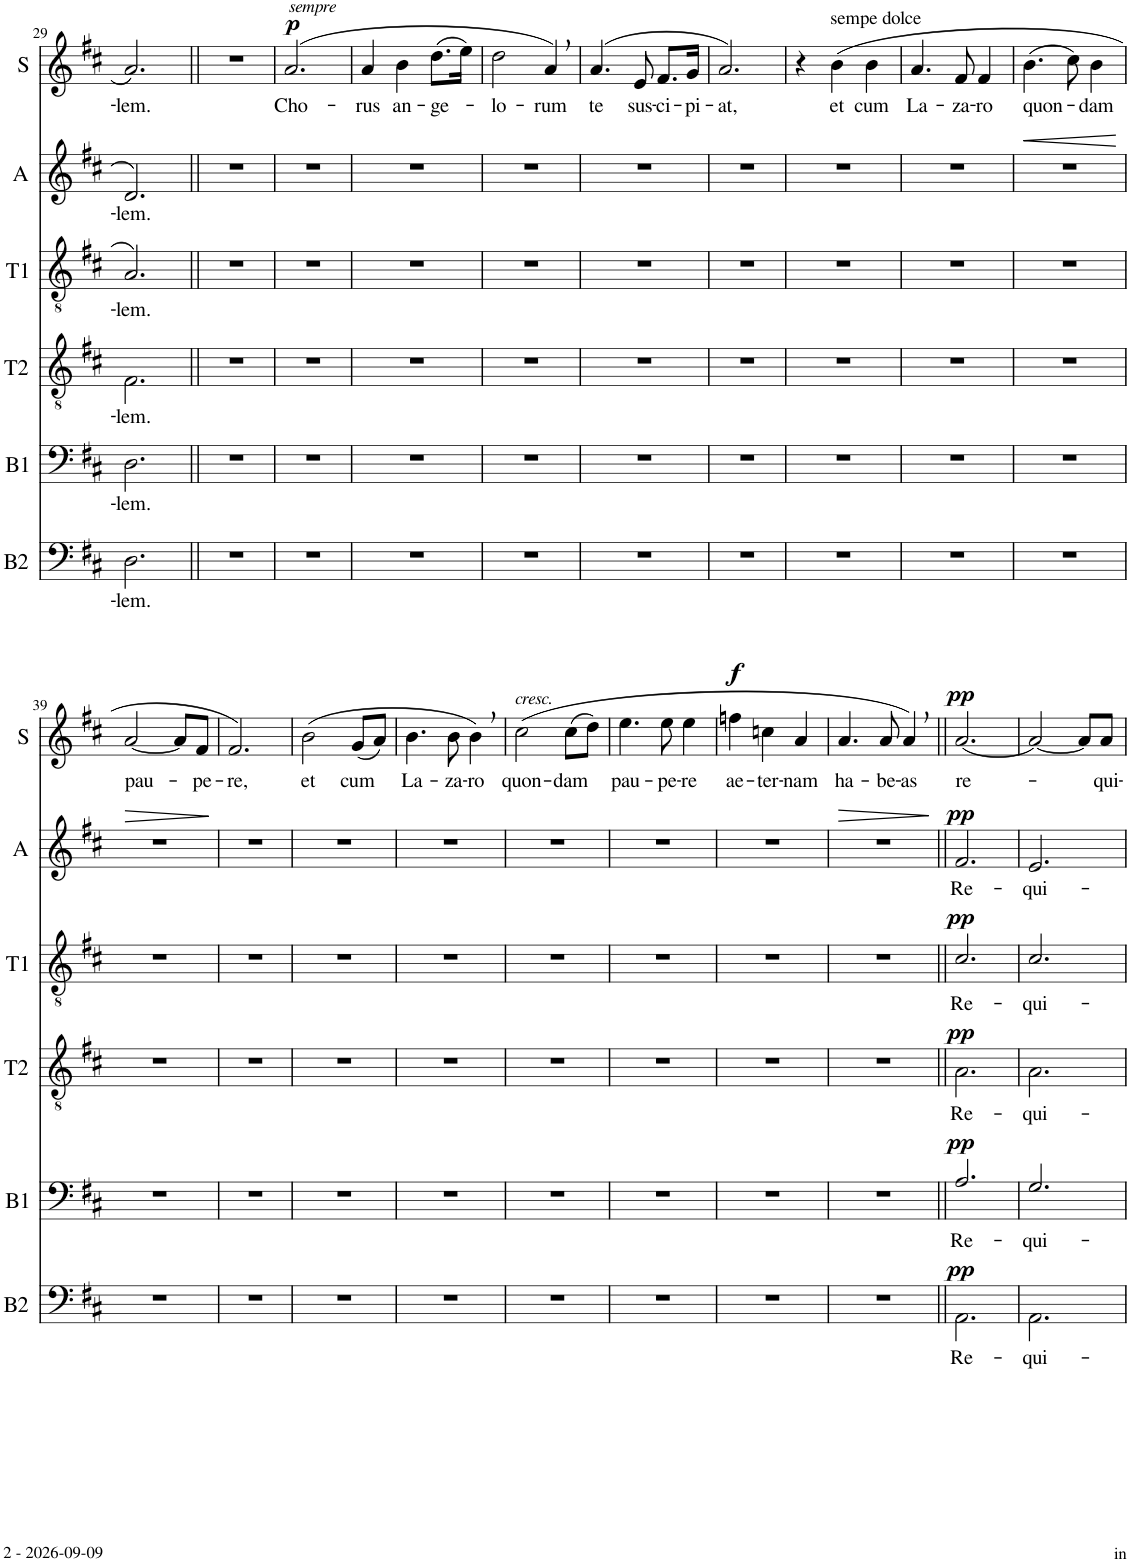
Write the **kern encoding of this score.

**kern	**text	**dynam	**kern	**text	**dynam	**kern	**text	**dynam	**kern	**text	**dynam	**kern	**text	**dynam	**kern	**text	**dynam
*part6	*part6	*part6	*part5	*part5	*part5	*part4	*part4	*part4	*part3	*part3	*part3	*part2	*part2	*part2	*part1	*part1	*part1
*staff6	*staff6	*staff6	*staff5	*staff5	*staff5	*staff4	*staff4	*staff4	*staff3	*staff3	*staff3	*staff2	*staff2	*staff2	*staff1	*staff1	*staff1
*I"Basse 2	*	*	*I"Basse 1	*	*	*I"Ténor 2	*	*	*I"Tenor1	*	*	*I"Alto	*	*	*I"Soprano	*	*
*I'B2	*	*	*I'B1	*	*	*I'T2	*	*	*I'T1	*	*	*I'A	*	*	*I'S	*	*
!!LO:PB:g=z
*clefF4	*	*	*clefF4	*	*	*clefGv2	*	*	*clefGv2	*	*	*clefG2	*	*	*clefG2	*	*
*k[f#c#]	*	*	*k[f#c#]	*	*	*k[f#c#]	*	*	*k[f#c#]	*	*	*k[f#c#]	*	*	*k[f#c#]	*	*
*D:	*	*	*D:	*	*	*D:	*	*	*D:	*	*	*D:	*	*	*D:	*	*
*M3/4	*	*	*M3/4	*	*	*M3/4	*	*	*M3/4	*	*	*M3/4	*	*	*M3/4	*	*
=29	=29	=29	=29	=29	=29	=29	=29	=29	=29	=29	=29	=29	=29	=29	=29	=29	=29
!	!LO:LY:b	!	!	!LO:LY:b	!	!	!LO:LY:b	!	!	!LO:LY:b	!	!	!LO:LY:b	!	!	!LO:LY:b	!
2.D\	-lem.	.	2.D\	-lem.	.	2.F#\	-lem.	.	2.A/	-lem.	.	2.d/	-lem.	.	2.a/	-lem.	.
=30||	=30||	=30||	=30||	=30||	=30||	=30||	=30||	=30||	=30||	=30||	=30||	=30||	=30||	=30||	=30||	=30||	=30||
2.r	.	.	2.r	.	.	2.r	.	.	2.r	.	.	2.r	.	.	2.r	.	.
=31	=31	=31	=31	=31	=31	=31	=31	=31	=31	=31	=31	=31	=31	=31	=31	=31	=31
!	!	!	!	!	!	!	!	!	!	!	!	!	!	!	!LO:TX:a:i:t=sempre	!	!
!	!	!	!	!	!	!	!	!	!	!	!	!	!	!	!	!LO:LY:b	!LO:DY:a
2.r	.	.	2.r	.	.	2.r	.	.	2.r	.	.	2.r	.	.	(>2.a/	Cho-	p
=32	=32	=32	=32	=32	=32	=32	=32	=32	=32	=32	=32	=32	=32	=32	=32	=32	=32
!	!	!	!	!	!	!	!	!	!	!	!	!	!	!	!	!LO:LY:b	!
2.r	.	.	2.r	.	.	2.r	.	.	2.r	.	.	2.r	.	.	4a/	-rus	.
!	!	!	!	!	!	!	!	!	!	!	!	!	!	!	!	!LO:LY:b	!
.	.	.	.	.	.	.	.	.	.	.	.	.	.	.	4b\	an-	.
!	!	!	!	!	!	!	!	!	!	!	!	!	!	!	!	!LO:LY:b	!
.	.	.	.	.	.	.	.	.	.	.	.	.	.	.	(>8.dd\L	-ge-	.
.	.	.	.	.	.	.	.	.	.	.	.	.	.	.	16ee\Jk)	.	.
=33	=33	=33	=33	=33	=33	=33	=33	=33	=33	=33	=33	=33	=33	=33	=33	=33	=33
!	!	!	!	!	!	!	!	!	!	!	!	!	!	!	!	!LO:LY:b	!
2.r	.	.	2.r	.	.	2.r	.	.	2.r	.	.	2.r	.	.	2dd\	-lo-	.
!	!	!	!	!	!	!	!	!	!	!	!	!	!	!	!	!LO:LY:b	!
.	.	.	.	.	.	.	.	.	.	.	.	.	.	.	4a,/)	-rum	.
=34	=34	=34	=34	=34	=34	=34	=34	=34	=34	=34	=34	=34	=34	=34	=34	=34	=34
!	!	!	!	!	!	!	!	!	!	!	!	!	!	!	!	!LO:LY:b	!
2.r	.	.	2.r	.	.	2.r	.	.	2.r	.	.	2.r	.	.	(>4.a/	te	.
!	!	!	!	!	!	!	!	!	!	!	!	!	!	!	!	!LO:LY:b	!
.	.	.	.	.	.	.	.	.	.	.	.	.	.	.	8e/	sus-	.
!	!	!	!	!	!	!	!	!	!	!	!	!	!	!	!	!LO:LY:b	!
.	.	.	.	.	.	.	.	.	.	.	.	.	.	.	8.f#/L	-ci-	.
!	!	!	!	!	!	!	!	!	!	!	!	!	!	!	!	!LO:LY:b	!
.	.	.	.	.	.	.	.	.	.	.	.	.	.	.	16g/Jk	-pi-	.
=35	=35	=35	=35	=35	=35	=35	=35	=35	=35	=35	=35	=35	=35	=35	=35	=35	=35
!	!	!	!	!	!	!	!	!	!	!	!	!	!	!	!	!LO:LY:b	!
2.r	.	.	2.r	.	.	2.r	.	.	2.r	.	.	2.r	.	.	2.a/)	-at,	.
=36	=36	=36	=36	=36	=36	=36	=36	=36	=36	=36	=36	=36	=36	=36	=36	=36	=36
2.r	.	.	2.r	.	.	2.r	.	.	2.r	.	.	2.r	.	.	4r	.	.
!	!	!	!	!	!	!	!	!	!	!	!	!	!	!	!LO:TX:a:t=sempe dolce	!	!
!	!	!	!	!	!	!	!	!	!	!	!	!	!	!	!	!LO:LY:b	!
.	.	.	.	.	.	.	.	.	.	.	.	.	.	.	(>4b\	et	.
!	!	!	!	!	!	!	!	!	!	!	!	!	!	!	!	!LO:LY:b	!
.	.	.	.	.	.	.	.	.	.	.	.	.	.	.	4b\	cum	.
=37	=37	=37	=37	=37	=37	=37	=37	=37	=37	=37	=37	=37	=37	=37	=37	=37	=37
!	!	!	!	!	!	!	!	!	!	!	!	!	!	!	!	!LO:LY:b	!
2.r	.	.	2.r	.	.	2.r	.	.	2.r	.	.	2.r	.	.	4.a/	La-	.
!	!	!	!	!	!	!	!	!	!	!	!	!	!	!	!	!LO:LY:b	!
.	.	.	.	.	.	.	.	.	.	.	.	.	.	.	8f#/	-za-	.
!	!	!	!	!	!	!	!	!	!	!	!	!	!	!	!	!LO:LY:b	!
.	.	.	.	.	.	.	.	.	.	.	.	.	.	.	4f#/	-ro	.
=38	=38	=38	=38	=38	=38	=38	=38	=38	=38	=38	=38	=38	=38	=38	=38	=38	=38
!	!	!	!	!	!	!	!	!	!	!	!	!	!	!LO:HP:b	!	!LO:LY:b	!
2.r	.	.	2.r	.	.	2.r	.	.	2.r	.	.	2.r	.	<	(>4.b\	quon-	.
.	.	.	.	.	.	.	.	.	.	.	.	.	.	.	8cc#\)	.	.
!	!	!	!	!	!	!	!	!	!	!	!	!	!	!	!	!LO:LY:b	!
.	.	.	.	.	.	.	.	.	.	.	.	.	.	.	4b\	-dam	.
.	.	.	.	.	.	.	.	.	.	.	.	.	.	[	.	.	.
!!LO:LB:g=z
=39	=39	=39	=39	=39	=39	=39	=39	=39	=39	=39	=39	=39	=39	=39	=39	=39	=39
!	!	!	!	!	!	!	!	!	!	!	!	!	!	!LO:HP:b	!	!LO:LY:b	!
2.r	.	.	2.r	.	.	2.r	.	.	2.r	.	.	2.r	.	>	[2a/	pau-	.
.	.	.	.	.	.	.	.	.	.	.	.	.	.	.	8a/L]	.	.
!	!	!	!	!	!	!	!	!	!	!	!	!	!	!	!	!LO:LY:b	!
.	.	.	.	.	.	.	.	.	.	.	.	.	.	.	8f#/J	-pe-	.
.	.	.	.	.	.	.	.	.	.	.	.	.	.	]	.	.	.
=40	=40	=40	=40	=40	=40	=40	=40	=40	=40	=40	=40	=40	=40	=40	=40	=40	=40
!	!	!	!	!	!	!	!	!	!	!	!	!	!	!	!	!LO:LY:b	!
2.r	.	.	2.r	.	.	2.r	.	.	2.r	.	.	2.r	.	.	2.f#/)	-re,	.
=41	=41	=41	=41	=41	=41	=41	=41	=41	=41	=41	=41	=41	=41	=41	=41	=41	=41
!	!	!	!	!	!	!	!	!	!	!	!	!	!	!	!	!LO:LY:b	!
2.r	.	.	2.r	.	.	2.r	.	.	2.r	.	.	2.r	.	.	(>2b\	et	.
!	!	!	!	!	!	!	!	!	!	!	!	!	!	!	!	!LO:LY:b	!
.	.	.	.	.	.	.	.	.	.	.	.	.	.	.	(<8g/L	cum	.
.	.	.	.	.	.	.	.	.	.	.	.	.	.	.	8a/J)	.	.
=42	=42	=42	=42	=42	=42	=42	=42	=42	=42	=42	=42	=42	=42	=42	=42	=42	=42
!	!	!	!	!	!	!	!	!	!	!	!	!	!	!	!	!LO:LY:b	!
2.r	.	.	2.r	.	.	2.r	.	.	2.r	.	.	2.r	.	.	4.b\	La-	.
!	!	!	!	!	!	!	!	!	!	!	!	!	!	!	!	!LO:LY:b	!
.	.	.	.	.	.	.	.	.	.	.	.	.	.	.	8b\	-za-	.
!	!	!	!	!	!	!	!	!	!	!	!	!	!	!	!	!LO:LY:b	!
.	.	.	.	.	.	.	.	.	.	.	.	.	.	.	4b,\)	-ro	.
=43	=43	=43	=43	=43	=43	=43	=43	=43	=43	=43	=43	=43	=43	=43	=43	=43	=43
!	!	!	!	!	!	!	!	!	!	!	!	!	!	!	!LO:TX:a:i:t=cresc.	!	!
!	!	!	!	!	!	!	!	!	!	!	!	!	!	!	!	!LO:LY:b	!
2.r	.	.	2.r	.	.	2.r	.	.	2.r	.	.	2.r	.	.	(>2cc#\	quon-	.
!	!	!	!	!	!	!	!	!	!	!	!	!	!	!	!	!LO:LY:b	!
.	.	.	.	.	.	.	.	.	.	.	.	.	.	.	(>8cc#\L	-dam	.
.	.	.	.	.	.	.	.	.	.	.	.	.	.	.	8dd\J)	.	.
=44	=44	=44	=44	=44	=44	=44	=44	=44	=44	=44	=44	=44	=44	=44	=44	=44	=44
!	!	!	!	!	!	!	!	!	!	!	!	!	!	!	!	!LO:LY:b	!
2.r	.	.	2.r	.	.	2.r	.	.	2.r	.	.	2.r	.	.	4.ee\	pau-	.
!	!	!	!	!	!	!	!	!	!	!	!	!	!	!	!	!LO:LY:b	!
.	.	.	.	.	.	.	.	.	.	.	.	.	.	.	8ee\	-pe-	.
!	!	!	!	!	!	!	!	!	!	!	!	!	!	!	!	!LO:LY:b	!
.	.	.	.	.	.	.	.	.	.	.	.	.	.	.	4ee\	-re	.
=45	=45	=45	=45	=45	=45	=45	=45	=45	=45	=45	=45	=45	=45	=45	=45	=45	=45
!	!	!	!	!	!	!	!	!	!	!	!	!	!	!	!	!LO:LY:b	!LO:DY:a
2.r	.	.	2.r	.	.	2.r	.	.	2.r	.	.	2.r	.	.	4ffn\	ae-	f
!	!	!	!	!	!	!	!	!	!	!	!	!	!	!	!	!LO:LY:b	!
.	.	.	.	.	.	.	.	.	.	.	.	.	.	.	4ccn\	-ter-	.
!	!	!	!	!	!	!	!	!	!	!	!	!	!	!	!	!LO:LY:b	!
.	.	.	.	.	.	.	.	.	.	.	.	.	.	.	4a/	-nam	.
=46	=46	=46	=46	=46	=46	=46	=46	=46	=46	=46	=46	=46	=46	=46	=46	=46	=46
!	!	!	!	!	!	!	!	!	!	!	!	!	!	!LO:HP:b	!	!LO:LY:b	!
2.r	.	.	2.r	.	.	2.r	.	.	2.r	.	.	2.r	.	>	4.a/	ha-	.
!	!	!	!	!	!	!	!	!	!	!	!	!	!	!	!	!LO:LY:b	!
.	.	.	.	.	.	.	.	.	.	.	.	.	.	.	8a/	-be-	.
!	!	!	!	!	!	!	!	!	!	!	!	!	!	!	!	!LO:LY:b	!
.	.	.	.	.	.	.	.	.	.	.	.	.	.	.	4a,/)	-as	.
.	.	.	.	.	.	.	.	.	.	.	.	.	.	]	.	.	.
=47||	=47||	=47||	=47||	=47||	=47||	=47||	=47||	=47||	=47||	=47||	=47||	=47||	=47||	=47||	=47||	=47||	=47||
!	!LO:LY:b	!LO:DY:a	!	!LO:LY:b	!LO:DY:a	!	!LO:LY:b	!LO:DY:a	!	!LO:LY:b	!LO:DY:a	!	!LO:LY:b	!LO:DY:a	!	!LO:LY:b	!LO:DY:a
2.AA\	-Re-	pp	2.A/	Re-	pp	2.A\	Re-	pp	2.c#/	Re-	pp	2.f#/	Re-	pp	[2.a/	re-	pp
=48	=48	=48	=48	=48	=48	=48	=48	=48	=48	=48	=48	=48	=48	=48	=48	=48	=48
!	!LO:LY:b	!	!	!LO:LY:b	!	!	!LO:LY:b	!	!	!LO:LY:b	!	!	!LO:LY:b	!	!	!	!
2.AA\	-qui-	.	2.G/	-qui-	.	2.A\	-qui-	.	2.c#/	-qui-	.	2.e/	-qui-	.	2a/_	.	.
.	.	.	.	.	.	.	.	.	.	.	.	.	.	.	8a/L]	.	.
!	!	!	!	!	!	!	!	!	!	!	!	!	!	!	!	!LO:LY:b	!
.	.	.	.	.	.	.	.	.	.	.	.	.	.	.	8a/J	-qui-	.
=	=	=	=	=	=	=	=	=	=	=	=	=	=	=	=	=	=
*-	*-	*-	*-	*-	*-	*-	*-	*-	*-	*-	*-	*-	*-	*-	*-	*-	*-
